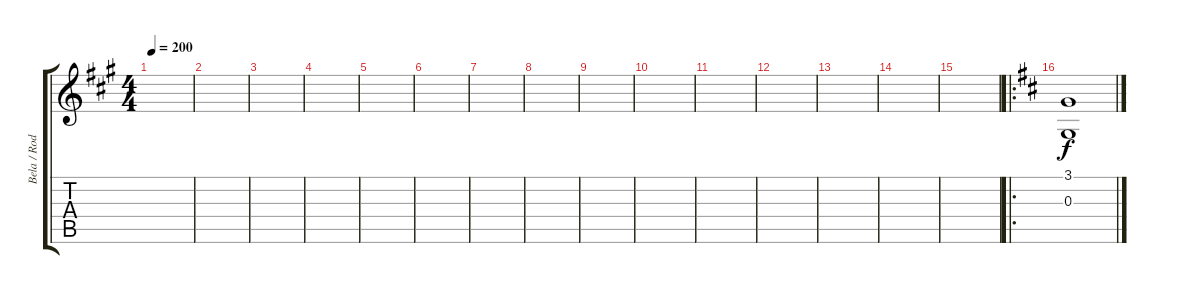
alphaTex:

\track ("Bela / Rod" "Bela / Rod") {instrument lead6voice}
\staff {score tabs}
\tuning (E4 B3 G3 D3 A2 E2) {hide}
\ts (4 4)
\tempo 200
\clef g2
\ks a
|
|
|
|
|
|
|
|
|
|
|
|
|
|
|
\ro
\ks d
(3.1 0.3).1
